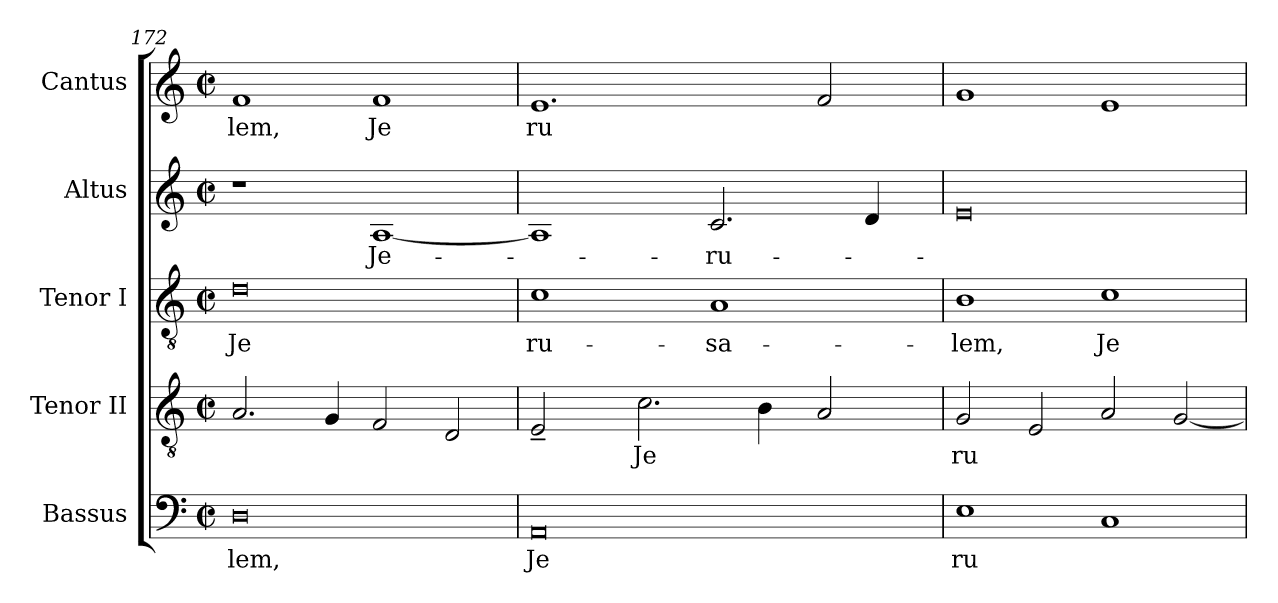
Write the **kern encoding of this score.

**kern	**text	**kern	**text	**kern	**text	**kern	**text	**kern	**text
*part5	*part5	*part4	*part4	*part3	*part3	*part2	*part2	*part1	*part1
*staff5	*staff5	*staff4	*staff4	*staff3	*staff3	*staff2	*staff2	*staff1	*staff1
*I"Bassus	*	*I"Tenor II	*	*I"Tenor I	*	*I"Altus	*	*I"Cantus	*
*clefF4	*	*clefGv2	*	*clefGv2	*	*clefG2	*	*clefG2	*
*	*	*	*	*k[]	*	*	*	*	*
*	*	*	*	*C:	*	*	*	*	*
*M2/2	*	*M2/2	*	*M2/2	*	*M2/2	*	*M2/2	*
*met(c|)	*	*met(c|)	*	*met(c|)	*	*met(c|)	*	*met(c|)	*
=172	=172	=172	=172	=172	=172	=172	=172	=172	=172
!	!LO:LY:b:cj	!	!	!	!LO:LY:b:cj	!	!	!	!LO:LY:b:cj
0D	-lem,	2.A/	.	0d	Je	1r	.	1f	lem,
.	.	4G/	.	.	.	.	.	.	.
!	!	!	!	!	!	!	!LO:LY:b:cj	!	!LO:LY:b:cj
.	.	2F/	.	.	.	[>1A	Je-	1f	Je
.	.	2D/	.	.	.	.	.	.	.
!!LO:LB:g=z
=173	=173	=173	=173	=173	=173	=173	=173	=173	=173
!	!LO:LY:b:cj	!	!	!	!LO:LY:b:cj	!	!	!	!LO:LY:b:cj
*	*	*	*	*	*	*^	*	*	*
0AA	Je	2E~</	.	1c	ru-	1A]	4ryy	.	1.e	ru
.	.	.	.	.	.	.	32.ryy	.	.	.
.	.	.	.	.	.	.	1ryy	.	.	.
!	!	!	!LO:LY:b:cj	!	!	!	!	!	!	!
.	.	2.c\	Je	.	.	.	.	.	.	.
!	!	!	!	!	!LO:LY:b:cj	!	!	!LO:LY:b:cj	!	!
.	.	.	.	1A	-sa-	2.c/	.	-ru-	.	.
.	.	4B\	.	.	.	.	.	.	.	.
.	.	.	.	.	.	.	2ryy	.	.	.
.	.	2A/	.	.	.	.	.	.	2f/	.
.	.	.	.	.	.	4d/	.	.	.	.
.	.	.	.	.	.	.	8ryy	.	.	.
.	.	.	.	.	.	.	16ryy	.	.	.
.	.	.	.	.	.	.	64ryy	.	.	.
=174	=174	=174	=174	=174	=174	=174	=174	=174	=174	=174
!	!LO:LY:b:cj	!	!LO:LY:b:cj	!	!LO:LY:b:cj	!	!	!	!	!
*	*	*	*	*	*	*v	*v	*	*	*
1E	ru	2G/	ru	1B	-lem,	0e	.	1g	.
.	.	2E/	.	.	.	.	.	.	.
!	!	!	!	!	!LO:LY:b:cj	!	!	!	!
1C	.	2A/	.	1c	Je-	.	.	1e	.
.	.	[<2G/	.	.	.	.	.	.	.
=	=	=	=	=	=	=	=	=	=
*-	*-	*-	*-	*-	*-	*-	*-	*-	*-
